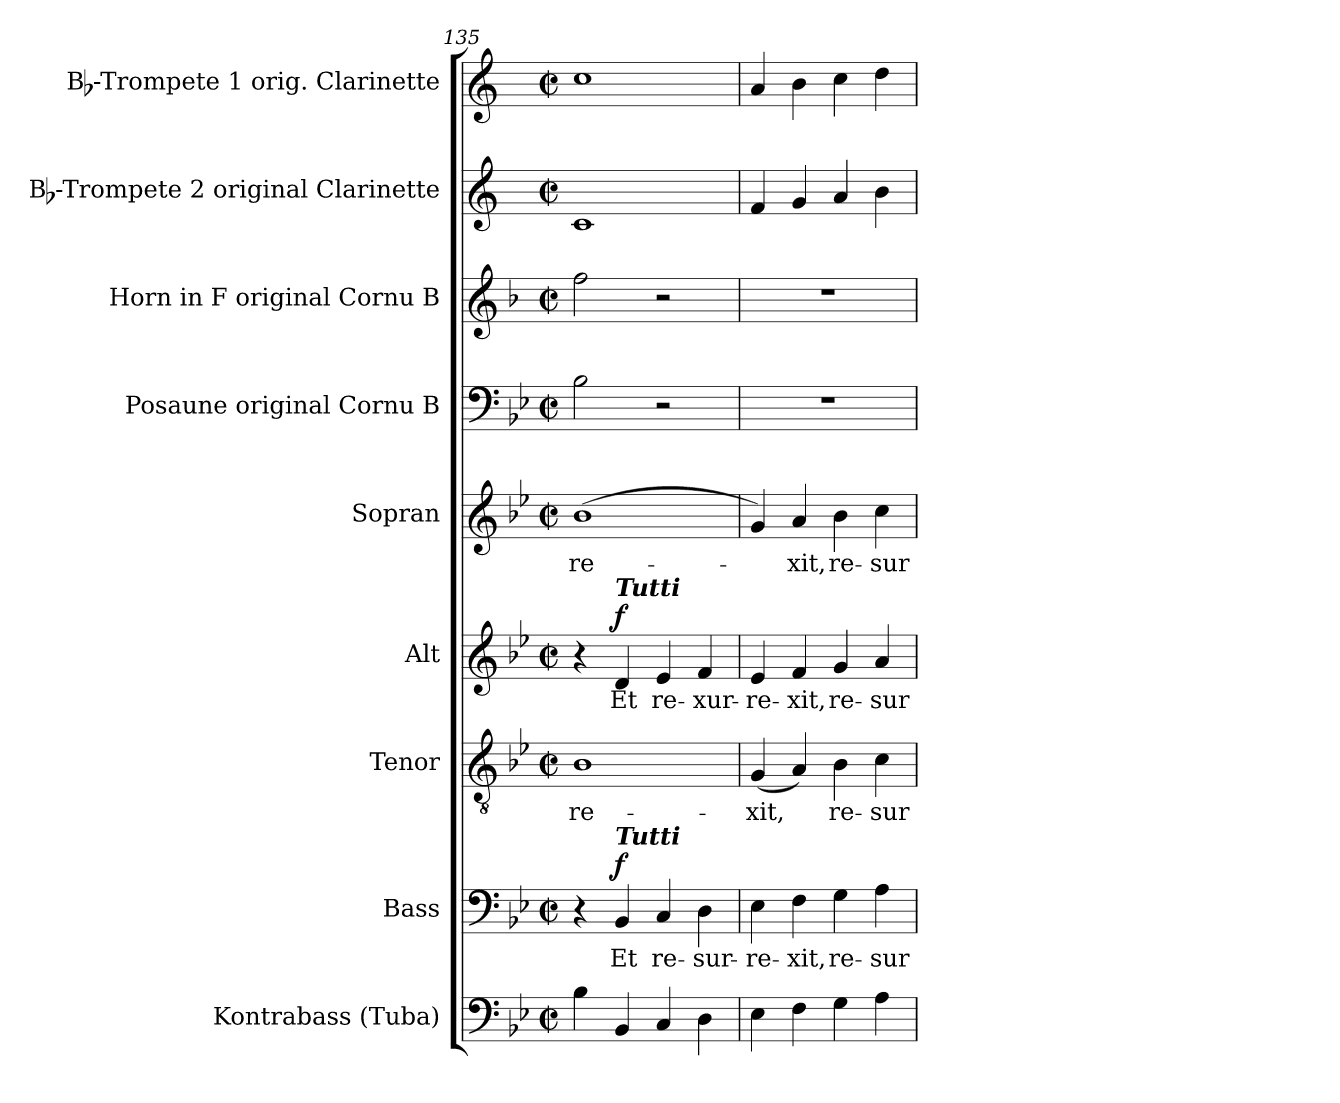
**kern	**kern	**text	**dynam	**kern	**text	**kern	**text	**dynam	**kern	**text	**kern	**kern	**kern	**kern
*part9	*part8	*part8	*part8	*part7	*part7	*part6	*part6	*part6	*part5	*part5	*part4	*part3	*part2	*part1
*staff9	*staff8	*staff8	*staff8	*staff7	*staff7	*staff6	*staff6	*staff6	*staff5	*staff5	*staff4	*staff3	*staff2	*staff1
*I"Kontrabass (Tuba)	*I"Bass	*	*	*I"Tenor	*	*I"Alt	*	*	*I"Sopran	*	*I"Posaune original Cornu B	*I"Horn in F original Cornu B	*I"Bb-Trompete 2 original Clarinette	*I"Bb-Trompete 1 orig. Clarinette
*I'Kb.	*I'B.	*	*	*I'T.	*	*I'A.	*	*	*I'S.	*	*I'Pos.	*I'Hrn.	*I'Bb Trp. 2	*I'Bb Trp. 1
*clefF4	*clefF4	*	*	*clefGv2	*	*clefG2	*	*	*clefG2	*	*clefF4	*clefG2	*clefG2	*clefG2
*ITrd7c12	*	*	*	*	*	*	*	*	*	*	*	*ITrd4c7	*ITrd1c2	*ITrd1c2
*k[b-e-]	*k[b-e-]	*	*	*k[b-e-]	*	*k[b-e-]	*	*	*k[b-e-]	*	*k[b-e-]	*k[b-e-]	*k[b-e-]	*k[b-e-]
*B-:	*B-:	*	*	*B-:	*	*B-:	*	*	*B-:	*	*B-:	*B-:	*B-:	*B-:
*M2/2	*M2/2	*	*	*M2/2	*	*M2/2	*	*	*M2/2	*	*M2/2	*M2/2	*M2/2	*M2/2
*met(c|)	*met(c|)	*	*	*met(c|)	*	*met(c|)	*	*	*met(c|)	*	*met(c|)	*met(c|)	*met(c|)	*met(c|)
=135	=135	=135	=135	=135	=135	=135	=135	=135	=135	=135	=135	=135	=135	=135
!	!	!	!	!	!LO:LY:b	!	!	!	!	!LO:LY:b	!	!	!	!
4BB-\	4r	.	.	1B-	-re-	4r	.	.	(>1b-	-re-	2B-\	2b-\	1B-	1b-
!	!	!	!	!	!	!LO:TX:a:Bi:t=Tutti	!	!	!	!	!	!	!	!
!	!LO:TX:a:Bi:t=Tutti	!	!	!	!	!	!	!	!	!	!	!	!	!
!	!	!LO:LY:b	!LO:DY:a	!	!	!	!LO:LY:b	!LO:DY:a	!	!	!	!	!	!
4BBB-/	4BB-/	Et	f	.	.	4d/	Et	f	.	.	.	.	.	.
!	!	!LO:LY:b	!	!	!	!	!LO:LY:b	!	!	!	!	!	!	!
4CC/	4C/	re-	.	.	.	4e-/	re-	.	.	.	2r	2r	.	.
!	!	!LO:LY:b	!	!	!	!	!LO:LY:b	!	!	!	!	!	!	!
4DD\	4D\	-sur-	.	.	.	4f/	-xur-	.	.	.	.	.	.	.
=136	=136	=136	=136	=136	=136	=136	=136	=136	=136	=136	=136	=136	=136	=136
!	!	!LO:LY:b	!	!	!LO:LY:b	!	!LO:LY:b	!	!	!	!	!	!	!
4EE-\	4E-\	-re-	.	(<4G/	-xit,	4e-/	-re-	.	4g/)	.	1r	1r	4e-/	4g/
!	!	!LO:LY:b	!	!	!	!	!LO:LY:b	!	!	!LO:LY:b	!	!	!	!
4FF\	4F\	-xit,	.	4A/)	.	4f/	-xit,	.	4a/	-xit,	.	.	4f/	4a\
!	!	!LO:LY:b	!	!	!LO:LY:b	!	!LO:LY:b	!	!	!LO:LY:b	!	!	!	!
4GG\	4G\	re-	.	4B-\	re-	4g/	re-	.	4b-\	re-	.	.	4g/	4b-\
!	!	!LO:LY:b	!	!	!LO:LY:b	!	!LO:LY:b	!	!	!LO:LY:b	!	!	!	!
4AA\	4A\	-sur-	.	4c\	-sur-	4a/	-sur-	.	4cc\	-sur-	.	.	4a\	4cc\
=	=	=	=	=	=	=	=	=	=	=	=	=	=	=
*-	*-	*-	*-	*-	*-	*-	*-	*-	*-	*-	*-	*-	*-	*-
